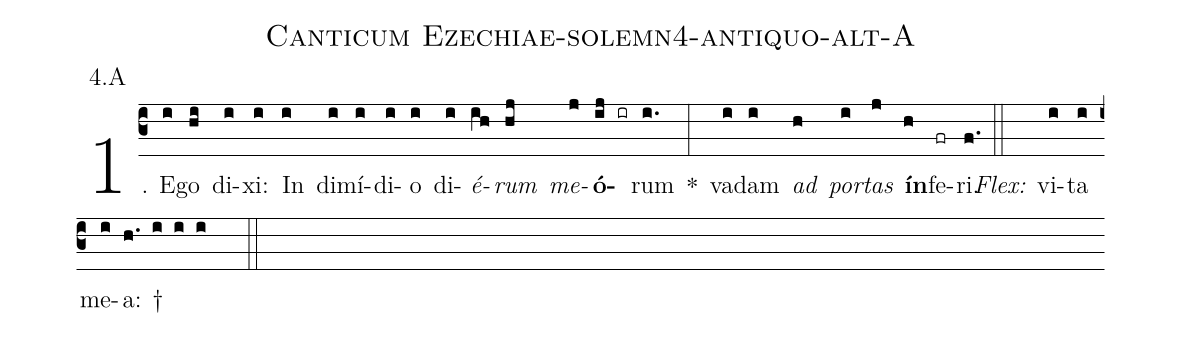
name: Canticum Ezechiae-solemn4-antiquo-alt-A;
annotation: 4.A;
%%
(c3)1. E(i)go(hi) di(i)xi:(i) In(i) di(i)mí(i)di(i)o(i) di(i)<i>é</i>(ih)<i>rum</i>(hj) <i>me</i>(j)<b>ó</b>(ij ir)rum(i.) *(:) va(i)dam(i) <i>ad</i>(h) <i>por</i>(i)<i>tas</i>(j) <b>ín</b>(h)fe(fr)ri.(f.) (::)
<i>Flex:</i>()  vi(i)ta(i) me(i)a: †(h. i i i  ::)
